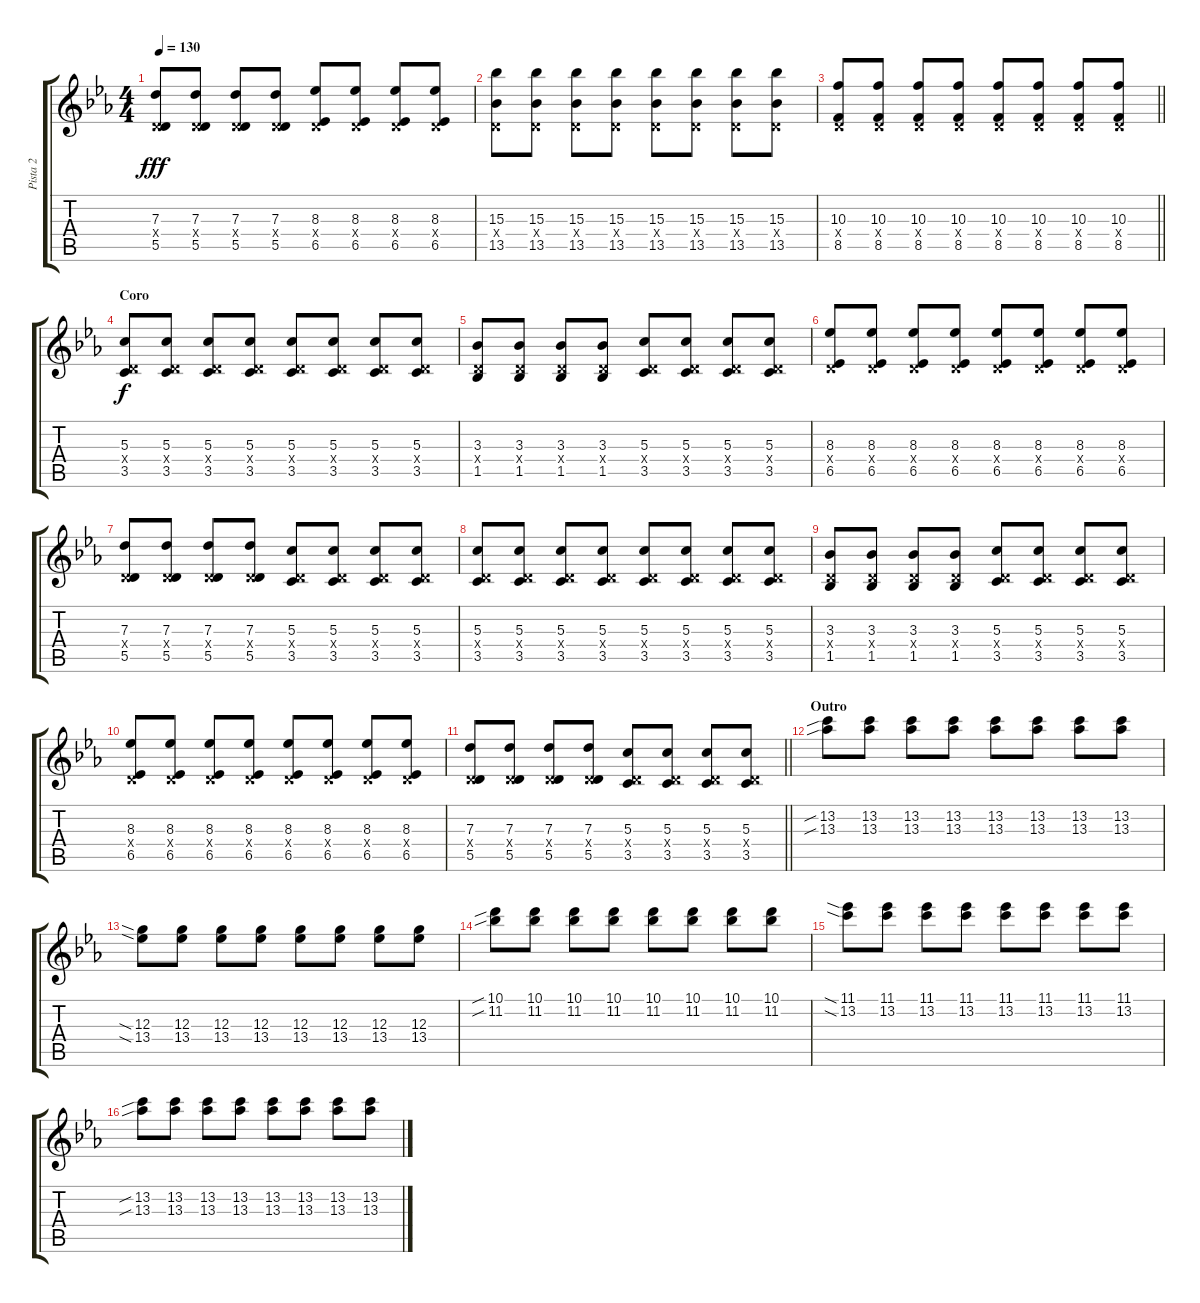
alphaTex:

\track ("Pista 2" "Pista 2") {instrument distortionguitar}
\staff {score tabs}
\tuning (E4 B3 G3 D3 A2 E2) {hide}
\ts (4 4)
\tempo 130
\clef g2
\ks eb
(7.3 0.4{x} 5.5).8{dy fff} (7.3 0.4{x} 5.5).8 (7.3 0.4{x} 5.5).8 (7.3 0.4{x} 5.5).8 (8.3 0.4{x} 6.5).8 (8.3 0.4{x} 6.5).8 (8.3 0.4{x} 6.5).8 (8.3 0.4{x} 6.5).8 |
(15.3 0.4{x} 13.5).8 (15.3 0.4{x} 13.5).8 (15.3 0.4{x} 13.5).8 (15.3 0.4{x} 13.5).8 (15.3 0.4{x} 13.5).8 (15.3 0.4{x} 13.5).8 (15.3 0.4{x} 13.5).8 (15.3 0.4{x} 13.5).8 |
\barLineRight lightlight
(10.3 0.4{x} 8.5).8 (10.3 0.4{x} 8.5).8 (10.3 0.4{x} 8.5).8 (10.3 0.4{x} 8.5).8 (10.3 0.4{x} 8.5).8 (10.3 0.4{x} 8.5).8 (10.3 0.4{x} 8.5).8 (10.3 0.4{x} 8.5).8 |
\section ("" "Coro")
(5.3 0.4{x} 3.5).8{dy f} (5.3 0.4{x} 3.5).8 (5.3 0.4{x} 3.5).8 (5.3 0.4{x} 3.5).8 (5.3 0.4{x} 3.5).8 (5.3 0.4{x} 3.5).8 (5.3 0.4{x} 3.5).8 (5.3 0.4{x} 3.5).8 |
(3.3 0.4{x} 1.5).8 (3.3 0.4{x} 1.5).8 (3.3 0.4{x} 1.5).8 (3.3 0.4{x} 1.5).8 (5.3 0.4{x} 3.5).8 (5.3 0.4{x} 3.5).8 (5.3 0.4{x} 3.5).8 (5.3 0.4{x} 3.5).8 |
(8.3 0.4{x} 6.5).8 (8.3 0.4{x} 6.5).8 (8.3 0.4{x} 6.5).8 (8.3 0.4{x} 6.5).8 (8.3 0.4{x} 6.5).8 (8.3 0.4{x} 6.5).8 (8.3 0.4{x} 6.5).8 (8.3 0.4{x} 6.5).8 |
(7.3 0.4{x} 5.5).8 (7.3 0.4{x} 5.5).8 (7.3 0.4{x} 5.5).8 (7.3 0.4{x} 5.5).8 (5.3 0.4{x} 3.5).8 (5.3 0.4{x} 3.5).8 (5.3 0.4{x} 3.5).8 (5.3 0.4{x} 3.5).8 |
(5.3 0.4{x} 3.5).8 (5.3 0.4{x} 3.5).8 (5.3 0.4{x} 3.5).8 (5.3 0.4{x} 3.5).8 (5.3 0.4{x} 3.5).8 (5.3 0.4{x} 3.5).8 (5.3 0.4{x} 3.5).8 (5.3 0.4{x} 3.5).8 |
(3.3 0.4{x} 1.5).8 (3.3 0.4{x} 1.5).8 (3.3 0.4{x} 1.5).8 (3.3 0.4{x} 1.5).8 (5.3 0.4{x} 3.5).8 (5.3 0.4{x} 3.5).8 (5.3 0.4{x} 3.5).8 (5.3 0.4{x} 3.5).8 |
(8.3 0.4{x} 6.5).8 (8.3 0.4{x} 6.5).8 (8.3 0.4{x} 6.5).8 (8.3 0.4{x} 6.5).8 (8.3 0.4{x} 6.5).8 (8.3 0.4{x} 6.5).8 (8.3 0.4{x} 6.5).8 (8.3 0.4{x} 6.5).8 |
\barLineRight lightlight
(7.3 0.4{x} 5.5).8 (7.3 0.4{x} 5.5).8 (7.3 0.4{x} 5.5).8 (7.3 0.4{x} 5.5).8 (5.3 0.4{x} 3.5).8 (5.3 0.4{x} 3.5).8 (5.3 0.4{x} 3.5).8 (5.3 0.4{x} 3.5).8 |
\section ("" "Outro")
(13.2{sib} 13.3{sib}).8 (13.2 13.3).8 (13.2 13.3).8 (13.2 13.3).8 (13.2 13.3).8 (13.2 13.3).8 (13.2 13.3).8 (13.2 13.3).8 |
(12.3{sia} 13.4{sia}).8 (12.3 13.4).8 (12.3 13.4).8 (12.3 13.4).8 (12.3 13.4).8 (12.3 13.4).8 (12.3 13.4).8 (12.3 13.4).8 |
(10.1{sib} 11.2{sib}).8 (10.1 11.2).8 (10.1 11.2).8 (10.1 11.2).8 (10.1 11.2).8 (10.1 11.2).8 (10.1 11.2).8 (10.1 11.2).8 |
(11.1{sia} 13.2{sia}).8 (11.1 13.2).8 (11.1 13.2).8 (11.1 13.2).8 (11.1 13.2).8 (11.1 13.2).8 (11.1 13.2).8 (11.1 13.2).8 |
(13.2{sib} 13.3{sib}).8 (13.2 13.3).8 (13.2 13.3).8 (13.2 13.3).8 (13.2 13.3).8 (13.2 13.3).8 (13.2 13.3).8 (13.2 13.3).8
